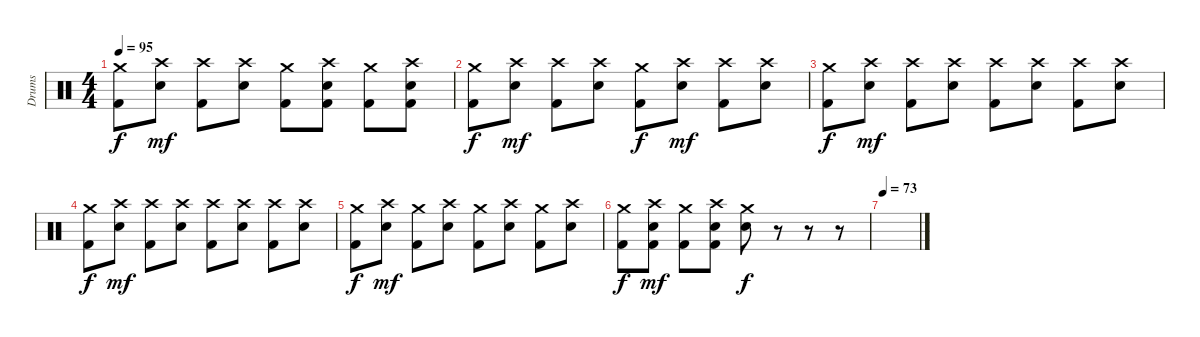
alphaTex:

\track ("Drums" "Drums") {instrument percussion}
\staff {score}
\articulation defaults
\ts (4 4)
\tempo 95
\clef neutral
\ks c
("Crash medium (hit)" "Kick (hit) 2").8{dy f} ("Crash high (hit)" "Electric Snare (hit)").8{dy mf} ("Crash high (hit)" "Kick (hit) 2").8 ("Crash high (hit)" "Electric Snare (hit)").8 ("Crash medium (hit)" "Kick (hit) 2").8 ("Crash high (hit)" "Electric Snare (hit)" "Kick (hit) 2").8 ("Crash medium (hit)" "Kick (hit) 2").8 ("Crash high (hit)" "Electric Snare (hit)" "Kick (hit) 2").8 |
("Crash medium (hit)" "Kick (hit) 2").8{dy f} ("Crash high (hit)" "Electric Snare (hit)").8{dy mf} ("Crash high (hit)" "Kick (hit) 2").8 ("Crash high (hit)" "Electric Snare (hit)").8 ("Crash medium (hit)" "Kick (hit) 2").8{dy f} ("Crash high (hit)" "Electric Snare (hit)").8{dy mf} ("Crash high (hit)" "Kick (hit) 2").8 ("Crash high (hit)" "Electric Snare (hit)").8 |
("Crash medium (hit)" "Kick (hit) 2").8{dy f} ("Crash high (hit)" "Electric Snare (hit)").8{dy mf} ("Crash high (hit)" "Kick (hit) 2").8 ("Crash high (hit)" "Electric Snare (hit)").8 ("Crash high (hit)" "Kick (hit) 2").8 ("Crash high (hit)" "Electric Snare (hit)").8 ("Crash high (hit)" "Kick (hit) 2").8 ("Crash high (hit)" "Electric Snare (hit)").8 |
("Crash medium (hit)" "Kick (hit) 2").8{dy f} ("Crash high (hit)" "Electric Snare (hit)").8{dy mf} ("Crash high (hit)" "Kick (hit) 2").8 ("Crash high (hit)" "Electric Snare (hit)").8 ("Crash high (hit)" "Kick (hit) 2").8 ("Crash high (hit)" "Electric Snare (hit)").8 ("Crash high (hit)" "Kick (hit) 2").8 ("Crash high (hit)" "Electric Snare (hit)").8 |
("Crash medium (hit)" "Kick (hit) 2").8{dy f} ("Crash high (hit)" "Electric Snare (hit)").8{dy mf} ("Crash medium (hit)" "Kick (hit) 2").8 ("Crash high (hit)" "Electric Snare (hit)").8 ("Crash medium (hit)" "Kick (hit) 2").8 ("Crash high (hit)" "Electric Snare (hit)").8 ("Crash medium (hit)" "Kick (hit) 2").8 ("Crash high (hit)" "Electric Snare (hit)").8 |
("Crash medium (hit)" "Kick (hit) 2").8{dy f} ("Crash high (hit)" "Electric Snare (hit)" "Kick (hit) 2").8{dy mf} ("Crash medium (hit)" "Kick (hit) 2").8 ("Crash high (hit)" "Electric Snare (hit)" "Kick (hit) 2").8 ("Crash medium (hit)" "Electric Snare (hit)").8{dy f} r.8 r.8 r.8 |
\tempo 73
